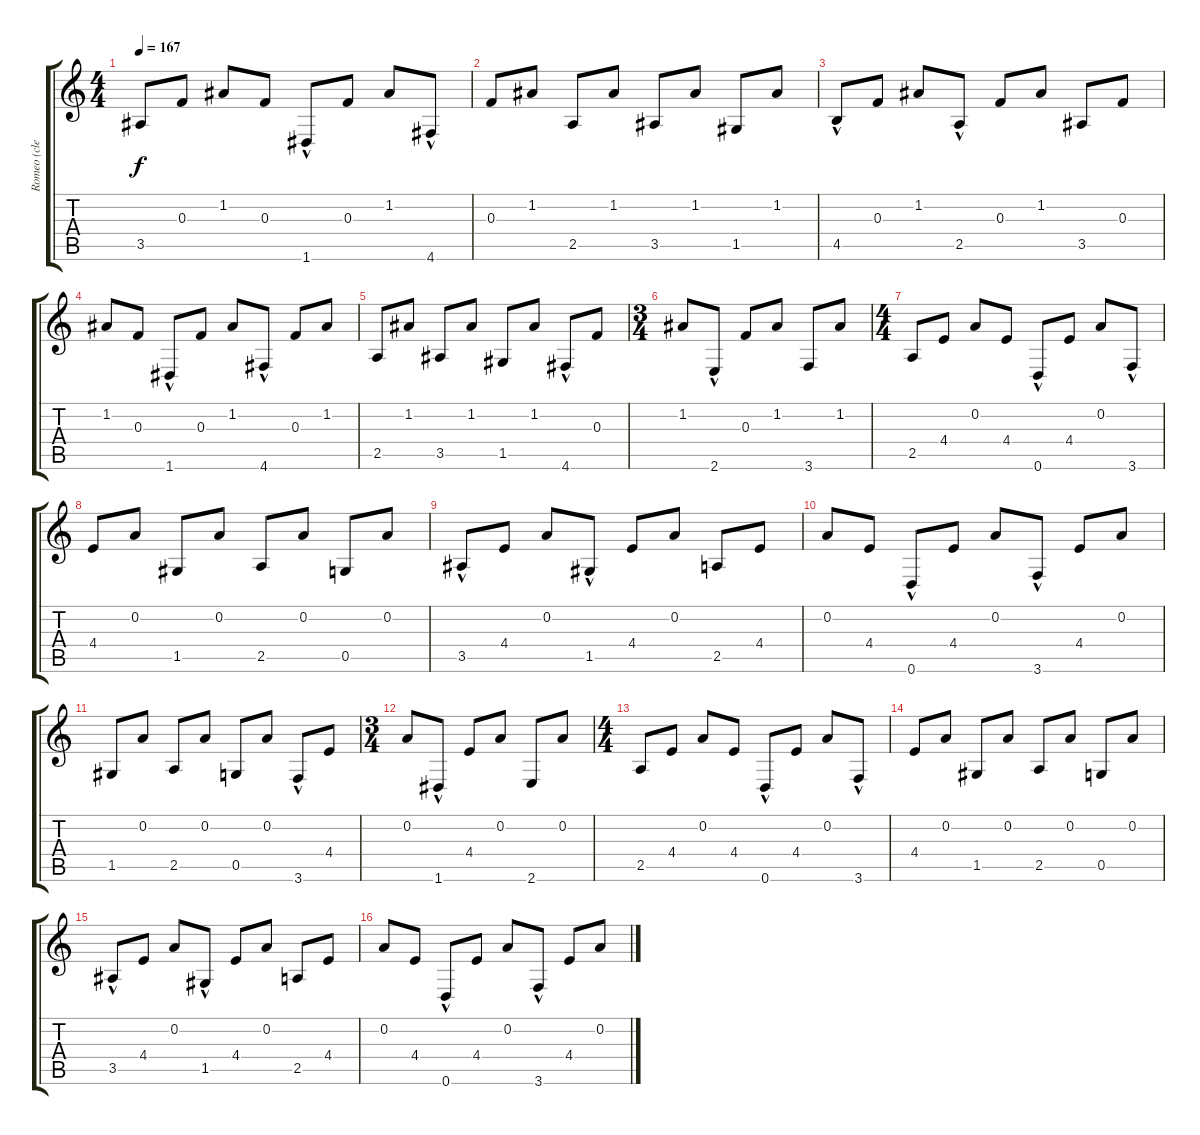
\track ("Romeo (clean)" "Romeo (cle") {instrument electricguitarclean}
\staff {score tabs}
\tuning (D4 A3 F3 C3 G2 D2) {hide}
\ts (4 4)
\tempo 167
\clef g2
\ks c
3.5.8{dy f} 0.3.8 1.2.8 0.3.8 1.6{hac}.8 0.3.8 1.2.8 4.6{hac}.8 |
0.3.8 1.2.8 2.5.8 1.2.8 3.5.8 1.2.8 1.5.8 1.2.8 |
4.5{hac}.8 0.3.8 1.2.8 2.5{hac}.8 0.3.8 1.2.8 3.5.8 0.3.8 |
1.2.8 0.3.8 1.6{hac}.8 0.3.8 1.2.8 4.6{hac}.8 0.3.8 1.2.8 |
2.5.8 1.2.8 3.5.8 1.2.8 1.5.8 1.2.8 4.6{hac}.8 0.3.8 |
\ts (3 4)
1.2.8 2.6{hac}.8 0.3.8 1.2.8 3.6.8 1.2.8 |
\ts (4 4)
2.5.8 4.4.8 0.2.8 4.4.8 0.6{hac}.8 4.4.8 0.2.8 3.6{hac}.8 |
4.4.8 0.2.8 1.5.8 0.2.8 2.5.8 0.2.8 0.5.8 0.2.8 |
3.5{hac}.8 4.4.8 0.2.8 1.5{hac}.8 4.4.8 0.2.8 2.5.8 4.4.8 |
0.2.8 4.4.8 0.6{hac}.8 4.4.8 0.2.8 3.6{hac}.8 4.4.8 0.2.8 |
1.5.8 0.2.8 2.5.8 0.2.8 0.5.8 0.2.8 3.6{hac}.8 4.4.8 |
\ts (3 4)
0.2.8 1.6{hac}.8 4.4.8 0.2.8 2.6.8 0.2.8 |
\ts (4 4)
2.5.8 4.4.8 0.2.8 4.4.8 0.6{hac}.8 4.4.8 0.2.8 3.6{hac}.8 |
4.4.8 0.2.8 1.5.8 0.2.8 2.5.8 0.2.8 0.5.8 0.2.8 |
3.5{hac}.8 4.4.8 0.2.8 1.5{hac}.8 4.4.8 0.2.8 2.5.8 4.4.8 |
0.2.8 4.4.8 0.6{hac}.8 4.4.8 0.2.8 3.6{hac}.8 4.4.8 0.2.8
